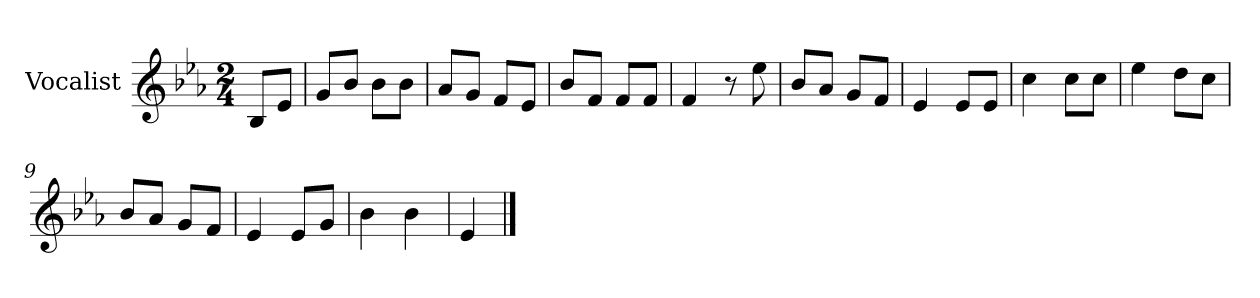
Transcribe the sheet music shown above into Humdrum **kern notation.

**kern
*part1
*staff1
*I"Vocalist
*k[b-e-a-]
*E-:
*M2/4
=
8B-L
8e-J
=1
8gL
8b-J
8b-L
8b-J
=2
8a-L
8gJ
8fL
8e-J
=3
8b-L
8fJ
8fL
8fJ
=4
4f
8r
8ee-
=5
8b-L
8a-J
8gL
8fJ
=6
4e-
8e-L
8e-J
=7
4cc
8ccL
8ccJ
=8
4ee-
8ddL
8ccJ
=9
8b-L
8a-J
8gL
8fJ
=10
4e-
8e-L
8gJ
=11
4b-
4b-
=12
4e-
==
*-
